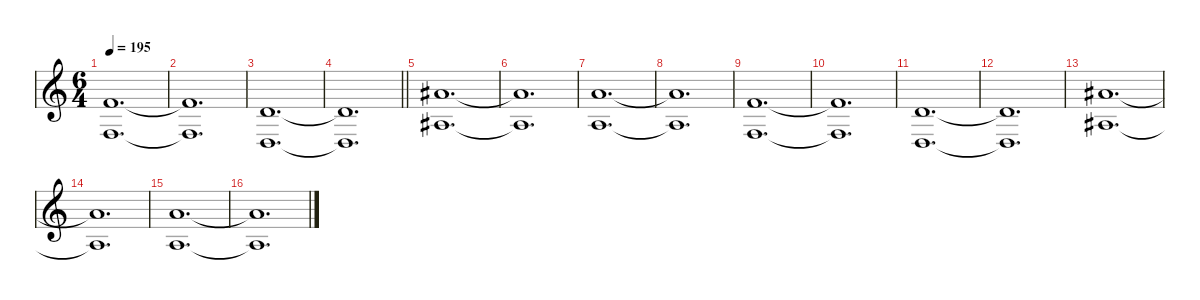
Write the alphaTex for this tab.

\defaultSystemsLayout 4
\hideDynamics
\bracketExtendMode nobrackets
\singleTrackTrackNamePolicy hidden
\multiTrackTrackNamePolicy hidden
\firstSystemTrackNameMode fullname
\firstSystemTrackNameOrientation horizontal
\otherSystemsTrackNameOrientation horizontal
\track ("Keyboards" "vln.") {defaultSystemsLayout 8 instrument stringensemble1}
\staff {score}
\tuning (D4 A3 F3 D3 A2 D2)
\ts (6 4)
\tempo 195
\clef g2
\ks c
(3.1 0.3).1{d dy mp beam Up} |
(3.1{t} 0.3{t}).1{d beam Up} |
(0.1 0.4).1{d beam Up} |
\barLineRight lightlight
(0.1{t} 0.4{t}).1{d beam Up} |
(8.1{acc #} 5.3{acc #}).1{d beam Up} |
(8.1{t acc #} 5.3{t acc #}).1{d beam Up} |
(7.1 4.3).1{d beam Up} |
(7.1{t} 4.3{t}).1{d beam Up} |
(3.1 0.3).1{d beam Up} |
(3.1{t} 0.3{t}).1{d beam Up} |
(0.1 0.4).1{d beam Up} |
(0.1{t} 0.4{t}).1{d beam Up} |
(8.1{acc #} 5.3{acc #}).1{d beam Up} |
(8.1{t acc #} 5.3{t acc #}).1{d beam Up} |
(7.1 4.3).1{d beam Up} |
(7.1{t} 4.3{t}).1{d beam Up}
